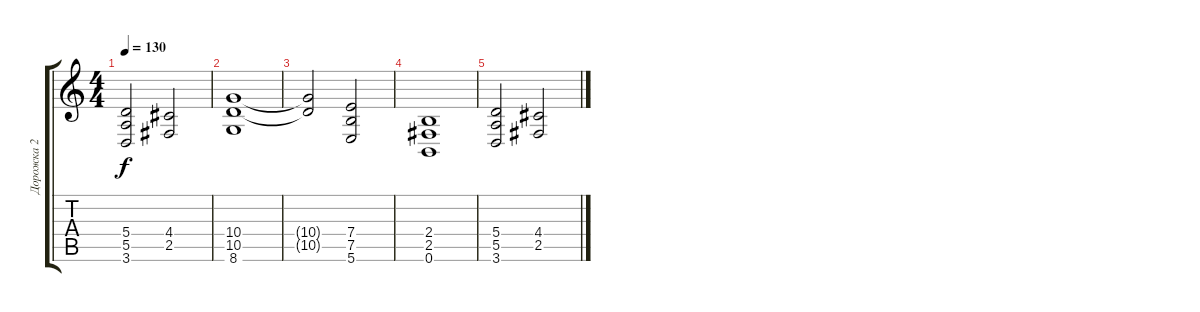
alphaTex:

\track ("Дорожка 2" "Дорожка 2") {instrument distortionguitar}
\staff {score tabs}
\tuning (B3 Gb3 D3 A2 E2 B1) {hide}
\ts (4 4)
\tempo 130
\clef g2
\ks c
(5.4 5.5 3.6).2{dy f} (4.4 2.5).2 |
(10.4 10.5 8.6).1 |
(10.4{t} 10.5{t}).2 (7.4 7.5 5.6).2 |
(2.4 2.5 0.6).1 |
(5.4 5.5 3.6).2 (4.4 2.5).2
